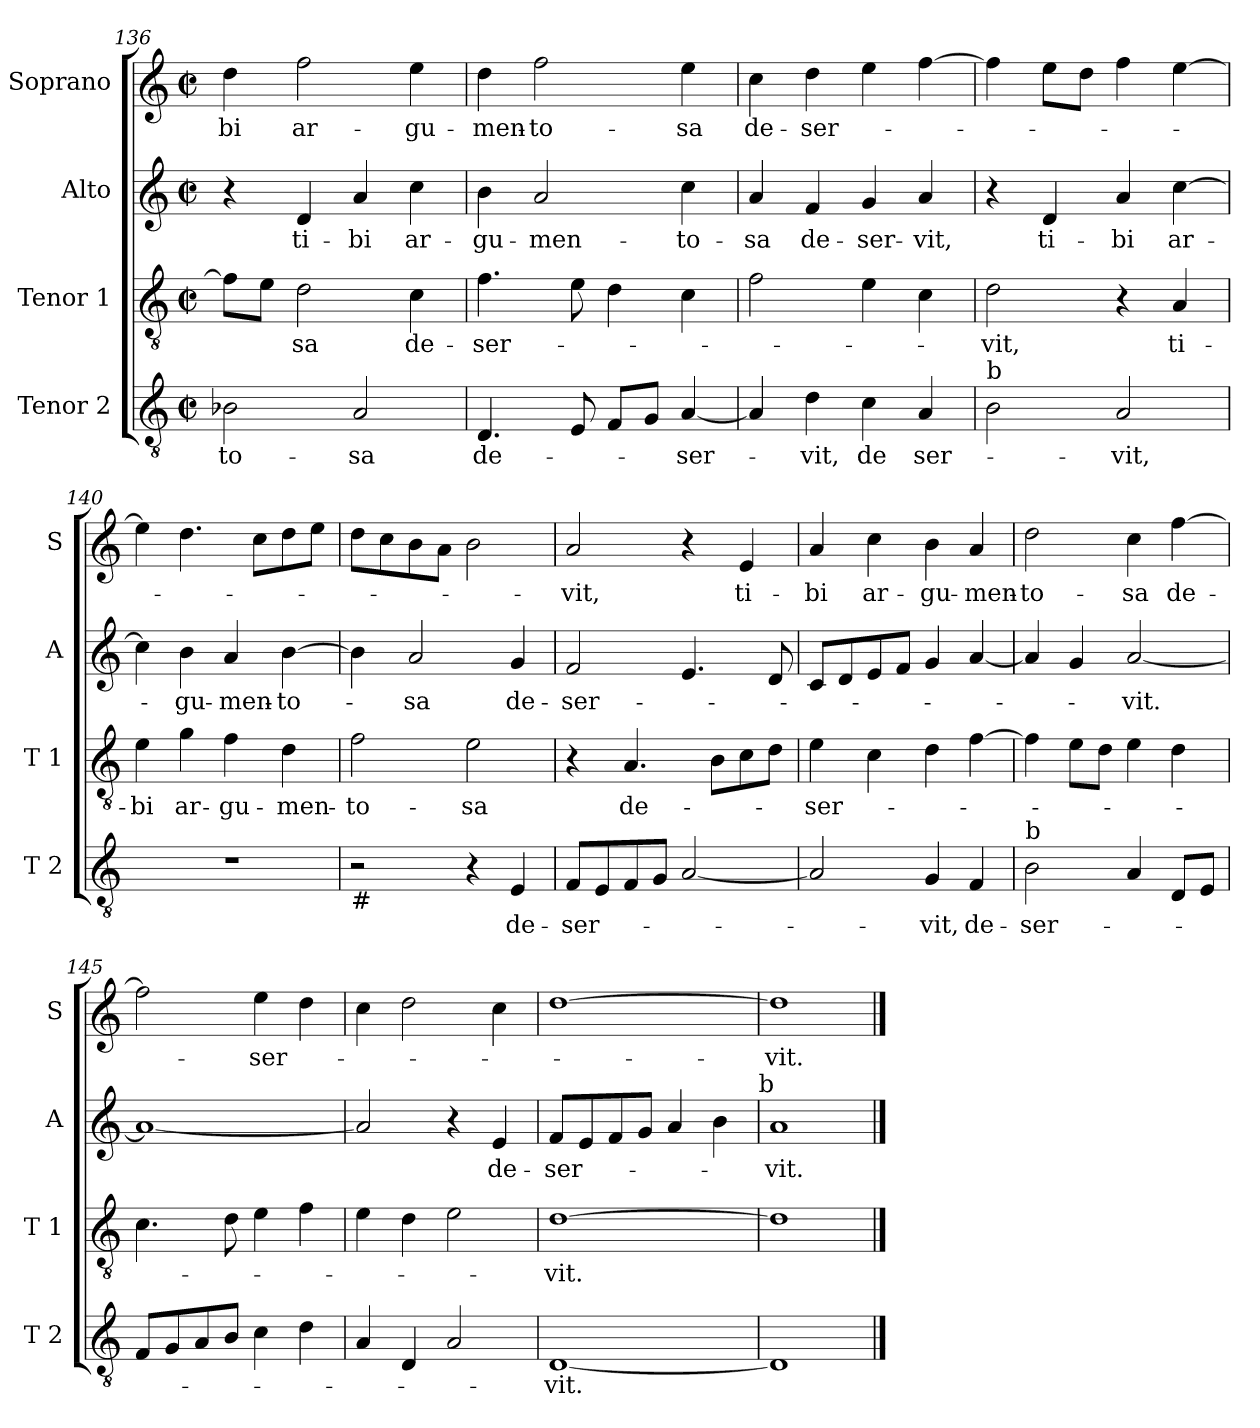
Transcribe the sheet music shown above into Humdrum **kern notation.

**kern	**text	**kern	**text	**kern	**text	**kern	**text
*part4	*part4	*part3	*part3	*part2	*part2	*part1	*part1
*staff4	*staff4	*staff3	*staff3	*staff2	*staff2	*staff1	*staff1
*I"Tenor 2	*	*I"Tenor 1	*	*I"Alto	*	*I"Soprano	*
*I'T 2	*	*I'T 1	*	*I'A	*	*I'S	*
*clefGv2	*	*clefGv2	*	*clefG2	*	*clefG2	*
*k[]	*	*k[]	*	*k[]	*	*k[]	*
*C:	*	*C:	*	*C:	*	*C:	*
*M2/2	*	*M2/2	*	*M2/2	*	*M2/2	*
*met(c|)	*	*met(c|)	*	*met(c|)	*	*met(c|)	*
=136	=136	=136	=136	=136	=136	=136	=136
2B-X\	-to-	8f\L]	.	4r	.	4dd\	-bi
.	.	8e\J	.	.	.	.	.
.	.	2d\	-sa	4d/	ti-	2ff\	ar-
2A/	-sa	.	.	4a/	-bi	.	.
.	.	4c\	de-	4cc\	ar-	4ee\	-gu-
!!LO:LB:g=z
=137	=137	=137	=137	=137	=137	=137	=137
4.D/	de-	4.f\	-ser-	4b\	-gu-	4dd\	-men-
.	.	.	.	2a/	-men-	2ff\	-to-
8E/	.	8e\	.	.	.	.	.
8F/L	.	4d\	.	.	.	.	.
8G/J	.	.	.	.	.	.	.
[4A/	-ser-	4c\	.	4cc\	-to-	4ee\	-sa
=138	=138	=138	=138	=138	=138	=138	=138
4A/]	.	2f\	.	4a/	-sa	4cc\	de-
4d\	-vit,	.	.	4f/	de-	4dd\	-ser-
4c\	de	4e\	.	4g/	-ser-	4ee\	.
4A/	ser-	4c\	.	4a/	-vit,	[4ff\	.
=139	=139	=139	=139	=139	=139	=139	=139
!LO:TX:a:t=b	!	!	!	!	!	!	!
2B\	.	2d\	-vit,	4r	.	4ff\]	.
.	.	.	.	4d/	ti-	8ee\L	.
.	.	.	.	.	.	8dd\J	.
2A/	-vit,	4r	.	4a/	-bi	4ff\	.
.	.	4A/	ti-	[4cc\	ar-	[4ee\	.
=140	=140	=140	=140	=140	=140	=140	=140
1r	.	4e\	-bi	4cc\]	.	4ee\]	.
.	.	4g\	ar-	4b\	-gu-	4.dd\	.
.	.	4f\	-gu-	4a/	-men-	.	.
.	.	.	.	.	.	8cc\L	.
.	.	4d\	-men-	[4b\	-to-	8dd\	.
.	.	.	.	.	.	8ee\J	.
=141	=141	=141	=141	=141	=141	=141	=141
!LO:TX:b:t=#	!	!	!	!	!	!	!
2r	.	2f\	-to-	4b\]	.	8dd\L	.
.	.	.	.	.	.	8cc\	.
.	.	.	.	2a/	-sa	8b\	.
.	.	.	.	.	.	8a\J	.
4r	.	2e\	-sa	.	.	2b\	.
4E/	de-	.	.	4g/	de-	.	.
=142	=142	=142	=142	=142	=142	=142	=142
8F/L	-ser-	4r	.	2f/	-ser-	2a/	-vit,
8E/	.	.	.	.	.	.	.
8F/	.	4.A/	de-	.	.	.	.
8G/J	.	.	.	.	.	.	.
[2A/	.	.	.	4.e/	.	4r	.
.	.	8B\L	.	.	.	.	.
.	.	8c\	.	.	.	4e/	ti-
.	.	8d\J	.	8d/	.	.	.
!!LO:LB:g=z
=143	=143	=143	=143	=143	=143	=143	=143
2A/]	.	4e\	-ser-	8c/L	.	4a/	-bi
.	.	.	.	8d/	.	.	.
.	.	4c\	.	8e/	.	4cc\	ar-
.	.	.	.	8f/J	.	.	.
4G/	-vit,	4d\	.	4g/	.	4b\	-gu-
4F/	de-	[4f\	.	[4a/	.	4a/	-men-
=144	=144	=144	=144	=144	=144	=144	=144
!LO:TX:a:t=b	!	!	!	!	!	!	!
2B\	-ser-	4f\]	.	4a/]	.	2dd\	-to-
.	.	8e\L	.	4g/	.	.	.
.	.	8d\J	.	.	.	.	.
4A/	.	4e\	.	[2a/	-vit.	4cc\	-sa
8D/L	.	4d\	.	.	.	[4ff\	de-
8E/J	.	.	.	.	.	.	.
=145	=145	=145	=145	=145	=145	=145	=145
8F/L	.	4.c\	.	1a_	.	2ff\]	.
8G/	.	.	.	.	.	.	.
8A/	.	.	.	.	.	.	.
8B/J	.	8d\	.	.	.	.	.
4c\	.	4e\	.	.	.	4ee\	-ser-
4d\	.	4f\	.	.	.	4dd\	.
=146	=146	=146	=146	=146	=146	=146	=146
4A/	.	4e\	.	2a/]	.	4cc\	.
4D/	.	4d\	.	.	.	2dd\	.
2A/	.	2e\	.	4r	.	.	.
.	.	.	.	4e/	de-	4cc\	.
=147	=147	=147	=147	=147	=147	=147	=147
[1D	-vit.	[1d	-vit.	8f/L	-ser-	[1dd	.
.	.	.	.	8e/	.	.	.
.	.	.	.	8f/	.	.	.
.	.	.	.	8g/J	.	.	.
.	.	.	.	4a/	.	.	.
.	.	.	.	4b\	.	.	.
!	!	!	!	!LO:TX:a:t=b	!	!	!
=148	=148	=148	=148	=148	=148	=148	=148
1D]	.	1d]	.	1a	-vit.-	1dd]	-vit.-
==	==	==	==	==	==	==	==
*-	*-	*-	*-	*-	*-	*-	*-
